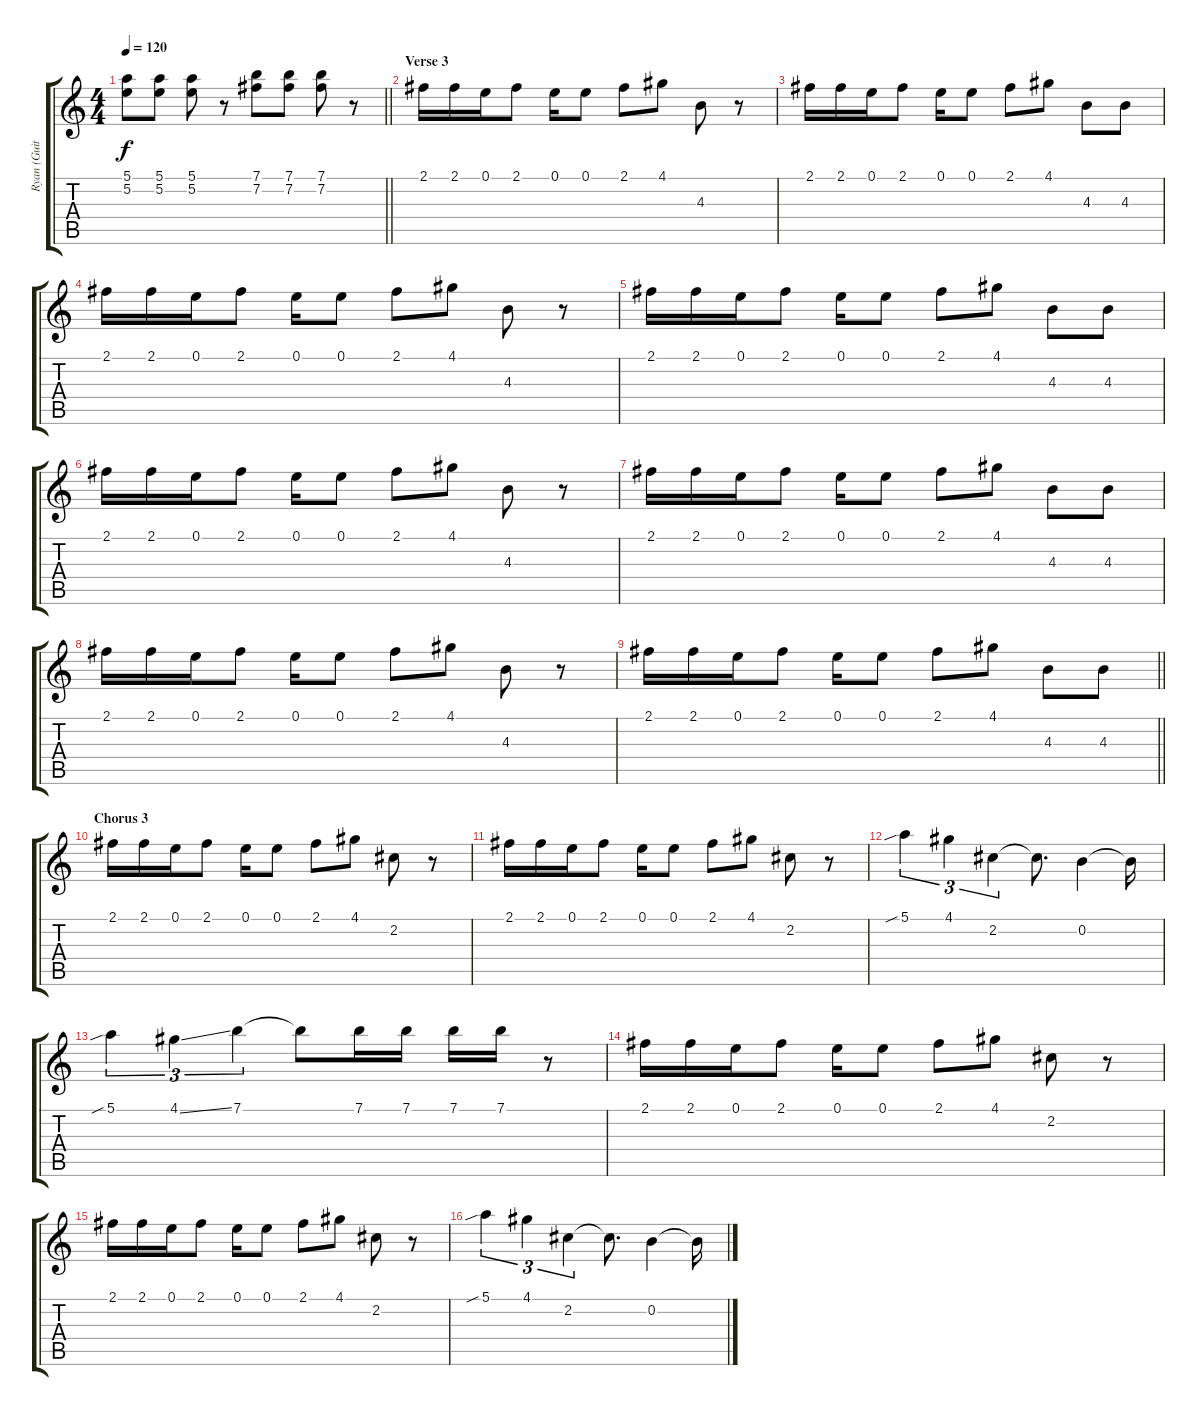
\track ("Ryan (Guitar)" "Ryan (Guit") {instrument distortionguitar}
\staff {score tabs}
\tuning (E4 B3 G3 D3 A2 E2) {hide}
\ts (4 4)
\tempo 120
\clef g2
\barLineRight lightlight
\ks c
(5.1 5.2).8{dy f} (5.1 5.2).8 (5.1 5.2).8 r.8 (7.1 7.2).8 (7.1 7.2).8 (7.1 7.2).8 r.8 |
\section ("" "Verse 3")
2.1.16 2.1.16 0.1.16 2.1.8 0.1.16 0.1.8 2.1.8 4.1.8 4.3.8 r.8 |
2.1.16 2.1.16 0.1.16 2.1.8 0.1.16 0.1.8 2.1.8 4.1.8 4.3.8 4.3.8 |
2.1.16 2.1.16 0.1.16 2.1.8 0.1.16 0.1.8 2.1.8 4.1.8 4.3.8 r.8 |
2.1.16 2.1.16 0.1.16 2.1.8 0.1.16 0.1.8 2.1.8 4.1.8 4.3.8 4.3.8 |
2.1.16 2.1.16 0.1.16 2.1.8 0.1.16 0.1.8 2.1.8 4.1.8 4.3.8 r.8 |
2.1.16 2.1.16 0.1.16 2.1.8 0.1.16 0.1.8 2.1.8 4.1.8 4.3.8 4.3.8 |
2.1.16 2.1.16 0.1.16 2.1.8 0.1.16 0.1.8 2.1.8 4.1.8 4.3.8 r.8 |
\barLineRight lightlight
2.1.16 2.1.16 0.1.16 2.1.8 0.1.16 0.1.8 2.1.8 4.1.8 4.3.8 4.3.8 |
\section ("" "Chorus 3")
2.1.16 2.1.16 0.1.16 2.1.8 0.1.16 0.1.8 2.1.8 4.1.8 2.2.8 r.8 |
2.1.16 2.1.16 0.1.16 2.1.8 0.1.16 0.1.8 2.1.8 4.1.8 2.2.8 r.8 |
5.1{sib}.4{tu (3 2)} 4.1.4{tu (3 2)} 2.2.4{tu (3 2)} 2.2{t}.8{d} 0.2.4 0.2{t}.16 |
5.1{sib}.4{tu (3 2)} 4.1{ss}.4{tu (3 2)} 7.1.4{tu (3 2)} 7.1{t}.8 7.1.16 7.1.16 7.1.16 7.1.16 r.8 |
2.1.16 2.1.16 0.1.16 2.1.8 0.1.16 0.1.8 2.1.8 4.1.8 2.2.8 r.8 |
2.1.16 2.1.16 0.1.16 2.1.8 0.1.16 0.1.8 2.1.8 4.1.8 2.2.8 r.8 |
5.1{sib}.4{tu (3 2)} 4.1.4{tu (3 2)} 2.2.4{tu (3 2)} 2.2{t}.8{d} 0.2.4 0.2{t}.16
